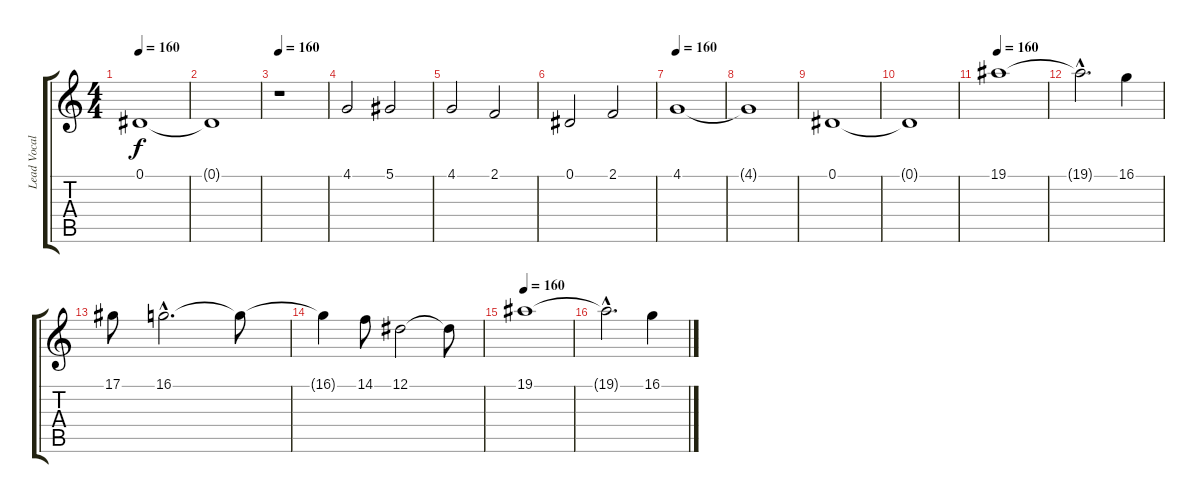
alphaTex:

\track ("Lead Vocals [Rivers Cuomo]" "Lead Vocal") {instrument lead1square}
\staff {score tabs}
\tuning (Eb4 Bb3 Gb3 Db3 Ab2 Eb2) {hide}
\ts (4 4)
\tempo 160
\clef g2
\ks c
0.1.1{dy f} |
0.1{t}.1 |
\tempo 160
r.1{volume 16} |
4.1.2 5.1.2 |
4.1.2 2.1.2 |
0.1.2 2.1.2 |
\tempo 160
4.1.1{volume 16} |
4.1{t}.1 |
0.1.1 |
0.1{t}.1 |
\tempo 160
19.1.1{volume 16} |
19.1{hac t}.2{d} 16.1.4 |
17.1.8 16.1{hac}.2{d} 16.1{t}.8 |
16.1{t}.4 14.1.8 12.1.2 12.1{t}.8 |
\tempo 160
19.1.1{volume 16} |
19.1{hac t}.2{d} 16.1.4
